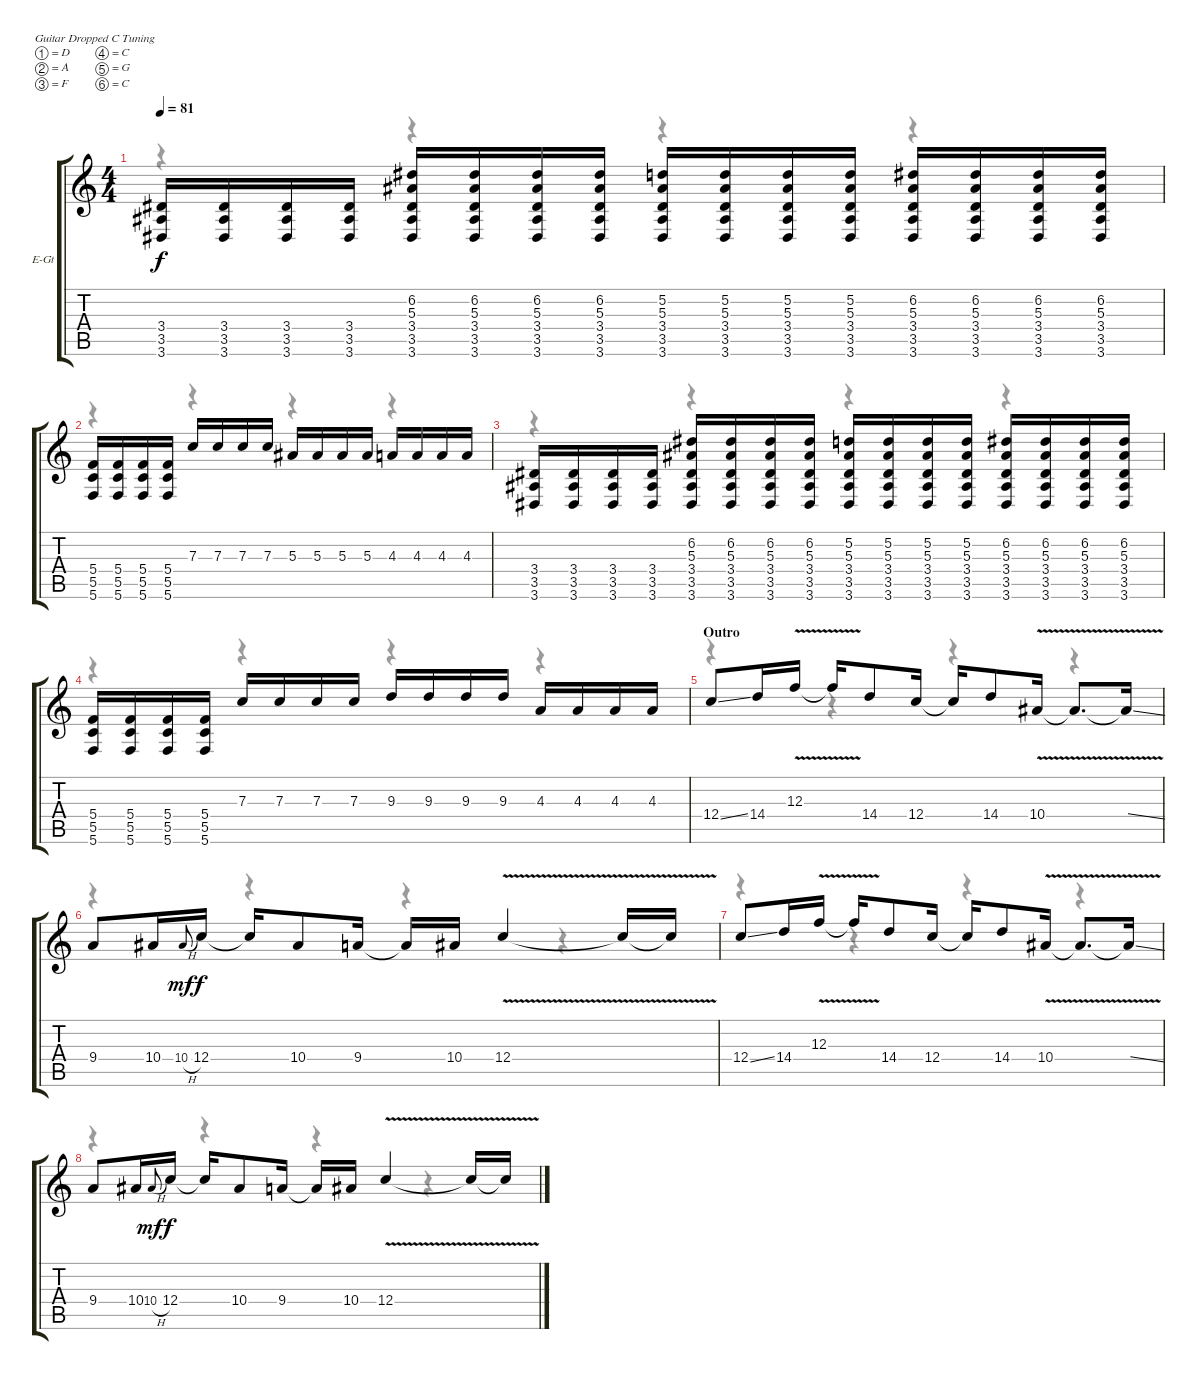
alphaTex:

\bracketExtendMode groupsimilarinstruments
\firstSystemTrackNameOrientation horizontal
\otherSystemsTrackNameOrientation horizontal
\track ("Padge (Drive)" "E-Gt") {instrument distortionguitar}
\staff {score tabs}
\tuning (D4 A3 F3 C3 G2 C2)
\voice
\ts (4 4)
\tempo 81
\clef g2
\ks c
(3.4 3.5 3.6).16{dy f} (3.4 3.5 3.6).16 (3.4 3.5 3.6).16 (3.4 3.5 3.6).16 (6.2 5.3 3.4 3.5 3.6).16 (6.2 5.3 3.4 3.5 3.6).16 (6.2 5.3 3.4 3.5 3.6).16 (6.2 5.3 3.4 3.5 3.6).16 (5.2 5.3 3.4 3.5 3.6).16 (5.2 5.3 3.4 3.5 3.6).16 (5.2 5.3 3.4 3.5 3.6).16 (5.2 5.3 3.4 3.5 3.6).16 (6.2 5.3 3.4 3.5 3.6).16 (6.2 5.3 3.4 3.5 3.6).16 (6.2 5.3 3.4 3.5 3.6).16 (6.2 5.3 3.4 3.5 3.6).16 |
(5.4 5.5 5.6).16 (5.4 5.5 5.6).16 (5.4 5.5 5.6).16 (5.4 5.5 5.6).16 7.3.16 7.3.16 7.3.16 7.3.16 5.3.16 5.3.16 5.3.16 5.3.16 4.3.16 4.3.16 4.3.16 4.3.16 |
(3.4 3.5 3.6).16 (3.4 3.5 3.6).16 (3.4 3.5 3.6).16 (3.4 3.5 3.6).16 (6.2 5.3 3.4 3.5 3.6).16 (6.2 5.3 3.4 3.5 3.6).16 (6.2 5.3 3.4 3.5 3.6).16 (6.2 5.3 3.4 3.5 3.6).16 (5.2 5.3 3.4 3.5 3.6).16 (5.2 5.3 3.4 3.5 3.6).16 (5.2 5.3 3.4 3.5 3.6).16 (5.2 5.3 3.4 3.5 3.6).16 (6.2 5.3 3.4 3.5 3.6).16 (6.2 5.3 3.4 3.5 3.6).16 (6.2 5.3 3.4 3.5 3.6).16 (6.2 5.3 3.4 3.5 3.6).16 |
(5.4 5.5 5.6).16 (5.4 5.5 5.6).16 (5.4 5.5 5.6).16 (5.4 5.5 5.6).16 7.3.16 7.3.16 7.3.16 7.3.16 9.3.16 9.3.16 9.3.16 9.3.16 4.3.16 4.3.16 4.3.16 4.3.16 |
\section ("" "Outro")
12.4{ss}.8 14.4.16 12.3{v}.16 12.3{v t}.16 14.4.8 12.4.16 12.4{t}.16 14.4.8 10.4{v}.16 10.4{v t}.8{d} 10.4{v ss t}.16 |
9.4.8 10.4.16 10.4{h}.8{gr onbeat dy mf} 12.4.16{dy f} 12.4{t}.16 10.4.8 9.4.16 9.4{t}.16 10.4.16 12.4{v}.4 12.4{v t}.16 12.4{v t}.16 |
12.4{ss}.8 14.4.16 12.3{v}.16 12.3{v t}.16 14.4.8 12.4.16 12.4{t}.16 14.4.8 10.4{v}.16 10.4{v t}.8{d} 10.4{v ss t}.16 |
9.4.8 10.4.16 10.4{h}.8{gr onbeat dy mf} 12.4.16{dy f} 12.4{t}.16 10.4.8 9.4.16 9.4{t}.16 10.4.16 12.4{v}.4 12.4{v t}.16 12.4{v t}.16
\voice
\clef g2
\ottava regular
\simile none
\ks c
r.4{dy mf} r.4 r.4 r.4 |
r.4 r.4 r.4 r.4 |
r.4 r.4 r.4 r.4 |
r.4 r.4 r.4 r.4 |
r.4 r.4 r.4 r.4 |
r.4 r.4 r.4 r.4 |
r.4 r.4 r.4 r.4 |
r.4 r.4 r.4 r.4
